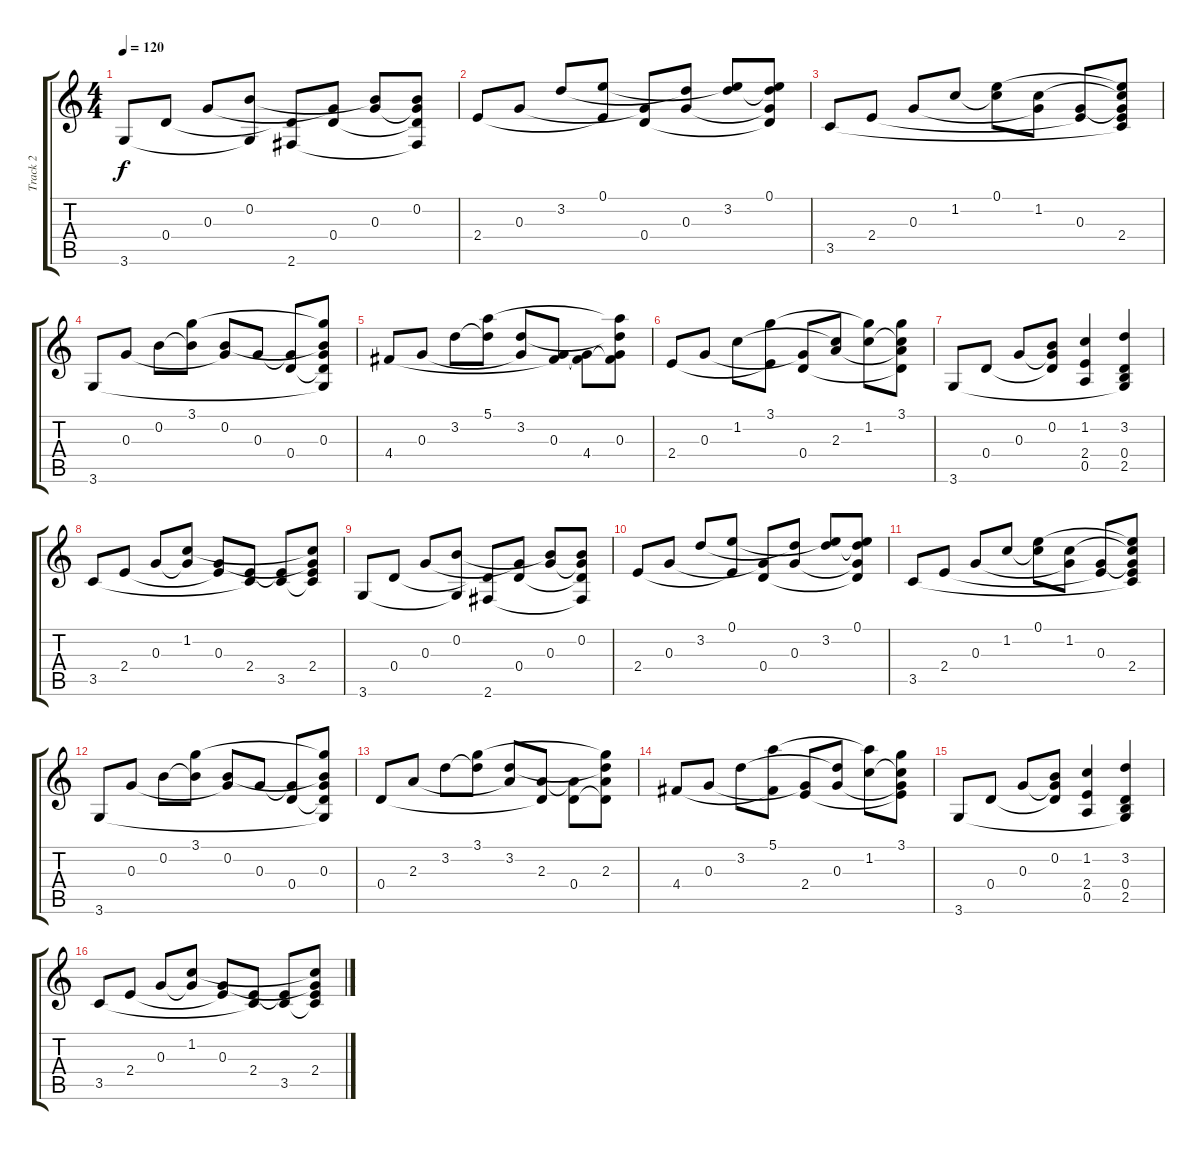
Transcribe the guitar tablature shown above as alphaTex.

\track ("Track 2" "Track 2") {instrument acousticguitarnylon}
\staff {score tabs}
\tuning (E4 B3 G3 D3 A2 E2) {hide}
\ts (4 4)
\tempo 120
\clef g2
\ks c
3.6.8{dy f} 0.4.8 0.3.8 (0.2 3.6{t}).8 (0.4{t} 2.6).8 (0.3{t} 0.4).8 (0.2{t} 0.3).8 (0.2 0.3{t} 0.4{t} 2.6{t}).8 |
2.4.8 0.3.8 3.2.8 (0.1 2.4{t}).8 (0.3{t} 0.4).8 (3.2{t} 0.3).8 (0.1{t} 3.2).8 (0.1 3.2{t} 0.3{t} 0.4{t}).8 |
3.5.8 2.4.8 0.3.8 1.2.8 (0.1 1.2{t}).8 (1.2 0.3{t}).8 (0.3 2.4{t}).8 (0.1{t} 1.2{t} 0.3{t} 2.4 3.5{t}).8 |
3.6.8 0.3.8 0.2.8 (3.1 0.2{t}).8 (0.2 0.3{t}).8 0.3.8 (0.3{t} 0.4).8 (3.1{t} 0.2{t} 0.3 0.4{t} 3.6{t}).8 |
4.4.8 0.3.8 3.2.8 (5.1 3.2{t}).8 (3.2 0.3{t}).8 (0.3 4.4{t}).8 (0.3{t} 4.4).8 (5.1{t} 3.2{t} 0.3 4.4{t}).8 |
2.4.8 0.3.8 1.2.8 (3.1 2.4{t}).8 (0.3{t} 0.4).8 (1.2{t} 2.3).8 (3.1{t} 1.2).8 (3.1 1.2{t} 2.3{t} 0.4{t}).8 |
3.6.8 0.4.8 0.3.8 (0.2 0.3{t} 0.4{t}).8 (1.2 2.4 0.5).4 (3.2 0.4 2.5 3.6{t}).4 |
3.5.8 2.4.8 0.3.8 (1.2 0.3{t}).8 (0.3 2.4{t}).8 (2.4 3.5{t}).8 (2.4{t} 3.5).8 (1.2{t} 0.3{t} 2.4 3.5{t}).8 |
3.6.8 0.4.8 0.3.8 (0.2 3.6{t}).8 (0.4{t} 2.6).8 (0.3{t} 0.4).8 (0.2{t} 0.3).8 (0.2 0.3{t} 0.4{t} 2.6{t}).8 |
2.4.8 0.3.8 3.2.8 (0.1 2.4{t}).8 (0.3{t} 0.4).8 (3.2{t} 0.3).8 (0.1{t} 3.2).8 (0.1 3.2{t} 0.3{t} 0.4{t}).8 |
3.5.8 2.4.8 0.3.8 1.2.8 (0.1 1.2{t}).8 (1.2 0.3{t}).8 (0.3 2.4{t}).8 (0.1{t} 1.2{t} 0.3{t} 2.4 3.5{t}).8 |
3.6.8 0.3.8 0.2.8 (3.1 0.2{t}).8 (0.2 0.3{t}).8 0.3.8 (0.3{t} 0.4).8 (3.1{t} 0.2{t} 0.3 0.4{t} 3.6{t}).8 |
0.4.8 2.3.8 3.2.8 (3.1 3.2{t}).8 (3.2 2.3{t}).8 (2.3 0.4{t}).8 (2.3{t} 0.4).8 (3.1{t} 3.2{t} 2.3 0.4{t}).8 |
4.4.8 0.3.8 3.2.8 (5.1 4.4{t}).8 (0.3{t} 2.4).8 (3.2{t} 0.3).8 (5.1{t} 1.2).8 (3.1 1.2{t} 0.3{t} 2.4{t}).8 |
3.6.8 0.4.8 0.3.8 (0.2 0.3{t} 0.4{t}).8 (1.2 2.4 0.5).4 (3.2 0.4 2.5 3.6{t}).4 |
3.5.8 2.4.8 0.3.8 (1.2 0.3{t}).8 (0.3 2.4{t}).8 (2.4 3.5{t}).8 (2.4{t} 3.5).8 (1.2{t} 0.3{t} 2.4 3.5{t}).8
